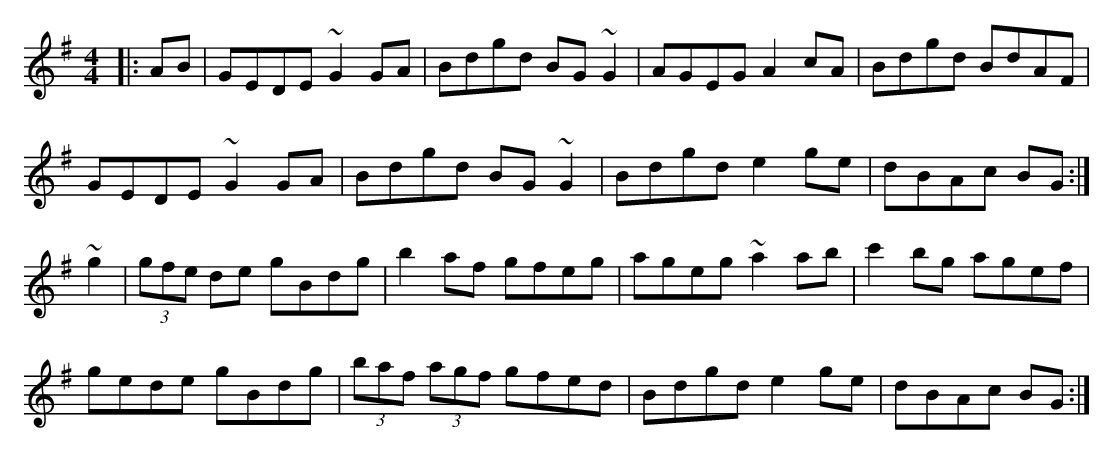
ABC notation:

X:1
M:4/4
K:G
|:AB|GEDE ~G2GA|Bdgd BG~G2|AGEG A2cA|Bdgd BdAF|
GEDE ~G2GA|Bdgd BG~G2|Bdgd e2ge|dBAc BG:|
~g2|(3gfe de gBdg|b2af gfeg|ageg ~a2ab|c'2bg agef|
gede gBdg|(3baf (3agf gfed|Bdgd e2ge|dBAc BG:|
